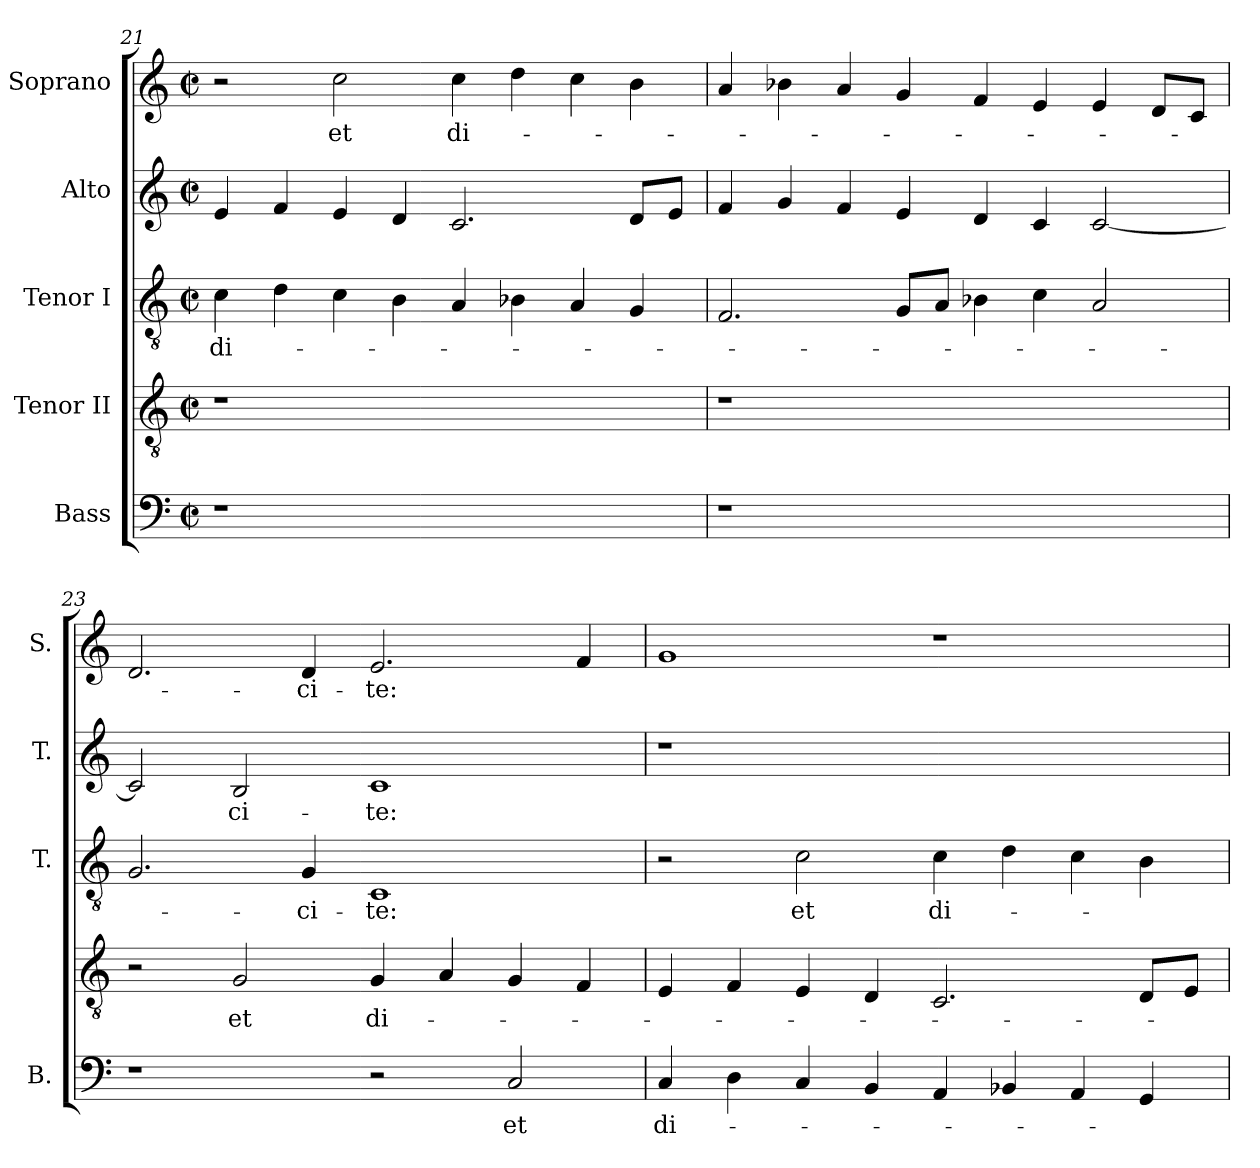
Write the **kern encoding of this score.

**kern	**text	**kern	**text	**kern	**text	**kern	**text	**kern	**text
*part5	*part5	*part4	*part4	*part3	*part3	*part2	*part2	*part1	*part1
*staff5	*staff5	*staff4	*staff4	*staff3	*staff3	*staff2	*staff2	*staff1	*staff1
*I"Bass	*	*I"Tenor II	*	*I"Tenor I	*	*I"Alto	*	*I"Soprano	*
*I'B.	*	*	*	*I'T.	*	*I'T.	*	*I'S.	*
*clefF4	*	*clefGv2	*	*clefGv2	*	*clefG2	*	*clefG2	*
*	*	*	*	*ITrd7c12	*	*ITrd7c12	*	*	*
*k[]	*	*k[]	*	*k[]	*	*k[]	*	*k[]	*
*C:	*	*C:	*	*C:	*	*C:	*	*C:	*
*M2/2	*	*M2/2	*	*M2/2	*	*M2/2	*	*M2/2	*
*met(c|)	*	*met(c|)	*	*met(c|)	*	*met(c|)	*	*met(c|)	*
=21	=21	=21	=21	=21	=21	=21	=21	=21	=21
!LO:N:vis=1	!	!LO:N:vis=1	!	!	!	!	!	!	!
!	!	!	!	!	!LO:LY:b:color=#000000	!	!	!	!
1r	.	1r	.	4Ci\	di-	4Ei/	.	2r	.
.	.	.	.	4Di\	.	4Fi/	.	.	.
!	!	!	!	!	!	!	!	!	!LO:LY:b:color=#000000
.	.	.	.	4Ci\	.	4Ei/	.	2cci\	et
.	.	.	.	4BBi\	.	4Di/	.	.	.
!	!	!	!	!	!	!	!	!	!LO:LY:b:color=#000000
1ryy	.	1ryy	.	4AAi/	.	2.Ci/	.	4cci\	di-
.	.	.	.	4BB-Xi\	.	.	.	4ddi\	.
.	.	.	.	4AAi/	.	.	.	4cci\	.
.	.	.	.	4GGi/	.	8Di/L	.	4bi\	.
.	.	.	.	.	.	8Ei/J	.	.	.
=22	=22	=22	=22	=22	=22	=22	=22	=22	=22
!LO:N:vis=1	!	!LO:N:vis=1	!	!	!	!	!	!	!
1r	.	1r	.	2.FFi/	.	4Fi/	.	4ai/	.
.	.	.	.	.	.	4Gi/	.	4b-Xi\	.
.	.	.	.	.	.	4Fi/	.	4ai/	.
.	.	.	.	8GGi/L	.	4Ei/	.	4gi/	.
.	.	.	.	8AAi/J	.	.	.	.	.
1ryy	.	1ryy	.	4BB-Xi\	.	4Di/	.	4fi/	.
.	.	.	.	4Ci\	.	4Ci/	.	4ei/	.
.	.	.	.	2AAi/	.	[<2Ci/	.	4ei/	.
.	.	.	.	.	.	.	.	8di/L	.
.	.	.	.	.	.	.	.	8ci/J	.
=23	=23	=23	=23	=23	=23	=23	=23	=23	=23
1r	.	2r	.	2.GGi/	.	2Ci/]	.	2.di/	.
!	!	!	!LO:LY:b:color=#000000	!	!	!	!	!	!
!	!	!	!	!	!	!	!LO:LY:b:color=#000000	!	!
.	.	2Gi/	et	.	.	2BBi/	-ci-	.	.
!	!	!	!	!	!LO:LY:b:color=#000000	!	!	!	!
!	!	!	!	!	!	!	!	!	!LO:LY:b:color=#000000
.	.	.	.	4GGi/	-ci-	.	.	4di/	-ci-
!	!	!	!LO:LY:b:color=#000000	!	!	!	!	!	!
!	!	!	!	!	!LO:LY:b:color=#000000	!	!	!	!
!	!	!	!	!	!	!	!LO:LY:b:color=#000000	!	!
!	!	!	!	!	!	!	!	!	!LO:LY:b:color=#000000
2r	.	4Gi/	di-	1CCi	-te:	1Ci	-te:	2.ei/	-te:
.	.	4Ai/	.	.	.	.	.	.	.
!	!LO:LY:b:color=#000000	!	!	!	!	!	!	!	!
2Ci/	et	4Gi/	.	.	.	.	.	.	.
.	.	4Fi/	.	.	.	.	.	4fi/	.
!!LO:LB:g=z
=24	=24	=24	=24	=24	=24	=24	=24	=24	=24
!	!LO:LY:b:color=#000000	!	!	!	!	!LO:N:vis=1	!	!	!
4Ci/	di-	4Ei/	.	2r	.	1r	.	1gi	.
4Di\	.	4Fi/	.	.	.	.	.	.	.
!	!	!	!	!	!LO:LY:b:color=#000000	!	!	!	!
4Ci/	.	4Ei/	.	2Ci\	et	.	.	.	.
4BBi/	.	4Di/	.	.	.	.	.	.	.
!	!	!	!	!	!LO:LY:b:color=#000000	!	!	!	!
4AAi/	.	2.Ci/	.	4Ci\	di-	1ryy	.	1r	.
4BB-Xi/	.	.	.	4Di\	.	.	.	.	.
4AAi/	.	.	.	4Ci\	.	.	.	.	.
4GGi/	.	8Di/L	.	4BBi\	.	.	.	.	.
.	.	8Ei/J	.	.	.	.	.	.	.
=	=	=	=	=	=	=	=	=	=
*-	*-	*-	*-	*-	*-	*-	*-	*-	*-
